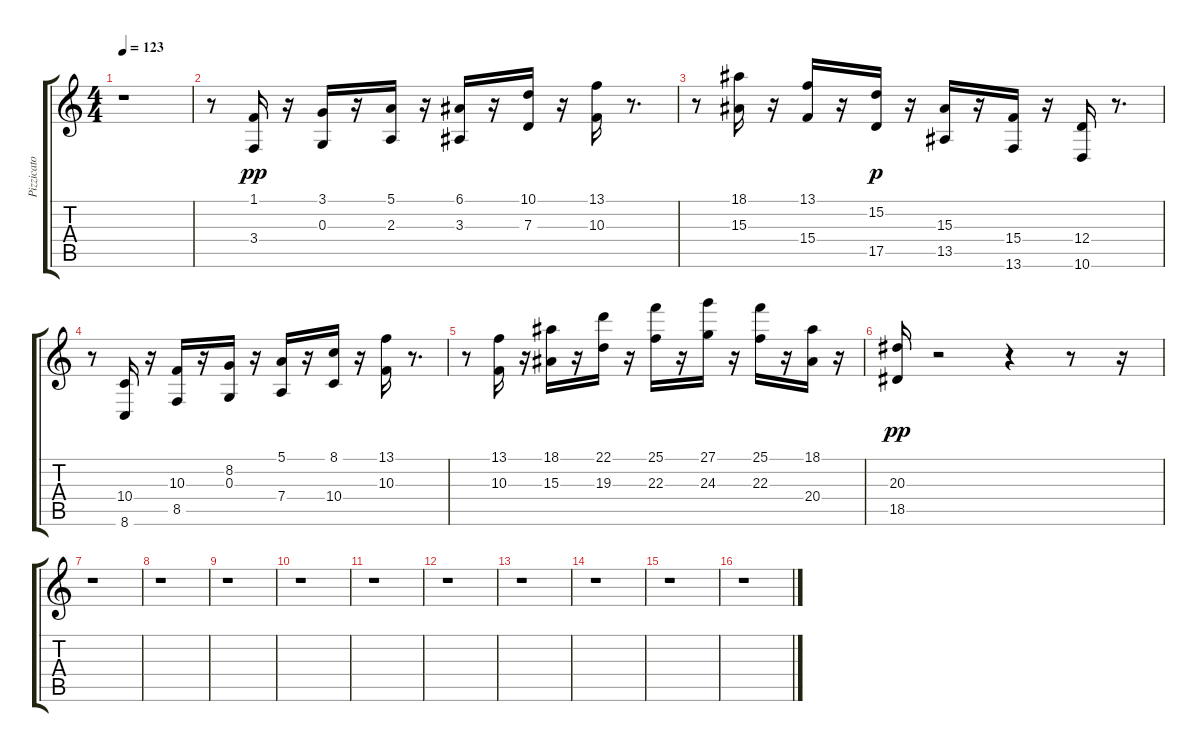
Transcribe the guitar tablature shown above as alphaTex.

\track ("Pizzicato violins" "Pizzicato ") {instrument pizzicatostrings}
\staff {score tabs}
\tuning (E4 B3 G3 D3 A2 E2) {hide}
\ts (4 4)
\tempo 123
\clef g2
\ks c
r.1{dy p} |
r.8 (1.1 3.4).16{dy pp} r.16 (3.1 0.3).16 r.16 (5.1 2.3).16 r.16 (6.1 3.3).16 r.16 (10.1 7.3).16 r.16 (13.1 10.3).16 r.8{d} |
r.8 (18.1 15.3).16 r.16 (13.1 15.4).16 r.16 (15.2 17.5).16{dy p} r.16 (15.3 13.5).16 r.16 (15.4 13.6).16 r.16 (12.4 10.6).16 r.8{d} |
r.8 (10.4 8.6).16 r.16 (10.3 8.5).16 r.16 (8.2 0.3).16 r.16 (5.1 7.4).16 r.16 (8.1 10.4).16 r.16 (13.1 10.3).16 r.8{d} |
r.8 (13.1 10.3).16 r.16 (18.1 15.3).16 r.16 (22.1 19.3).16 r.16 (25.1 22.3).16 r.16 (27.1 24.3).16 r.16 (25.1 22.3).16 r.16 (18.1 20.4).16 r.16 |
(20.3 18.5).16{dy pp} r.2 r.4 r.8 r.16 |
r.1 |
r.1 |
r.1 |
r.1 |
r.1 |
r.1 |
r.1 |
r.1 |
r.1 |
r.1
